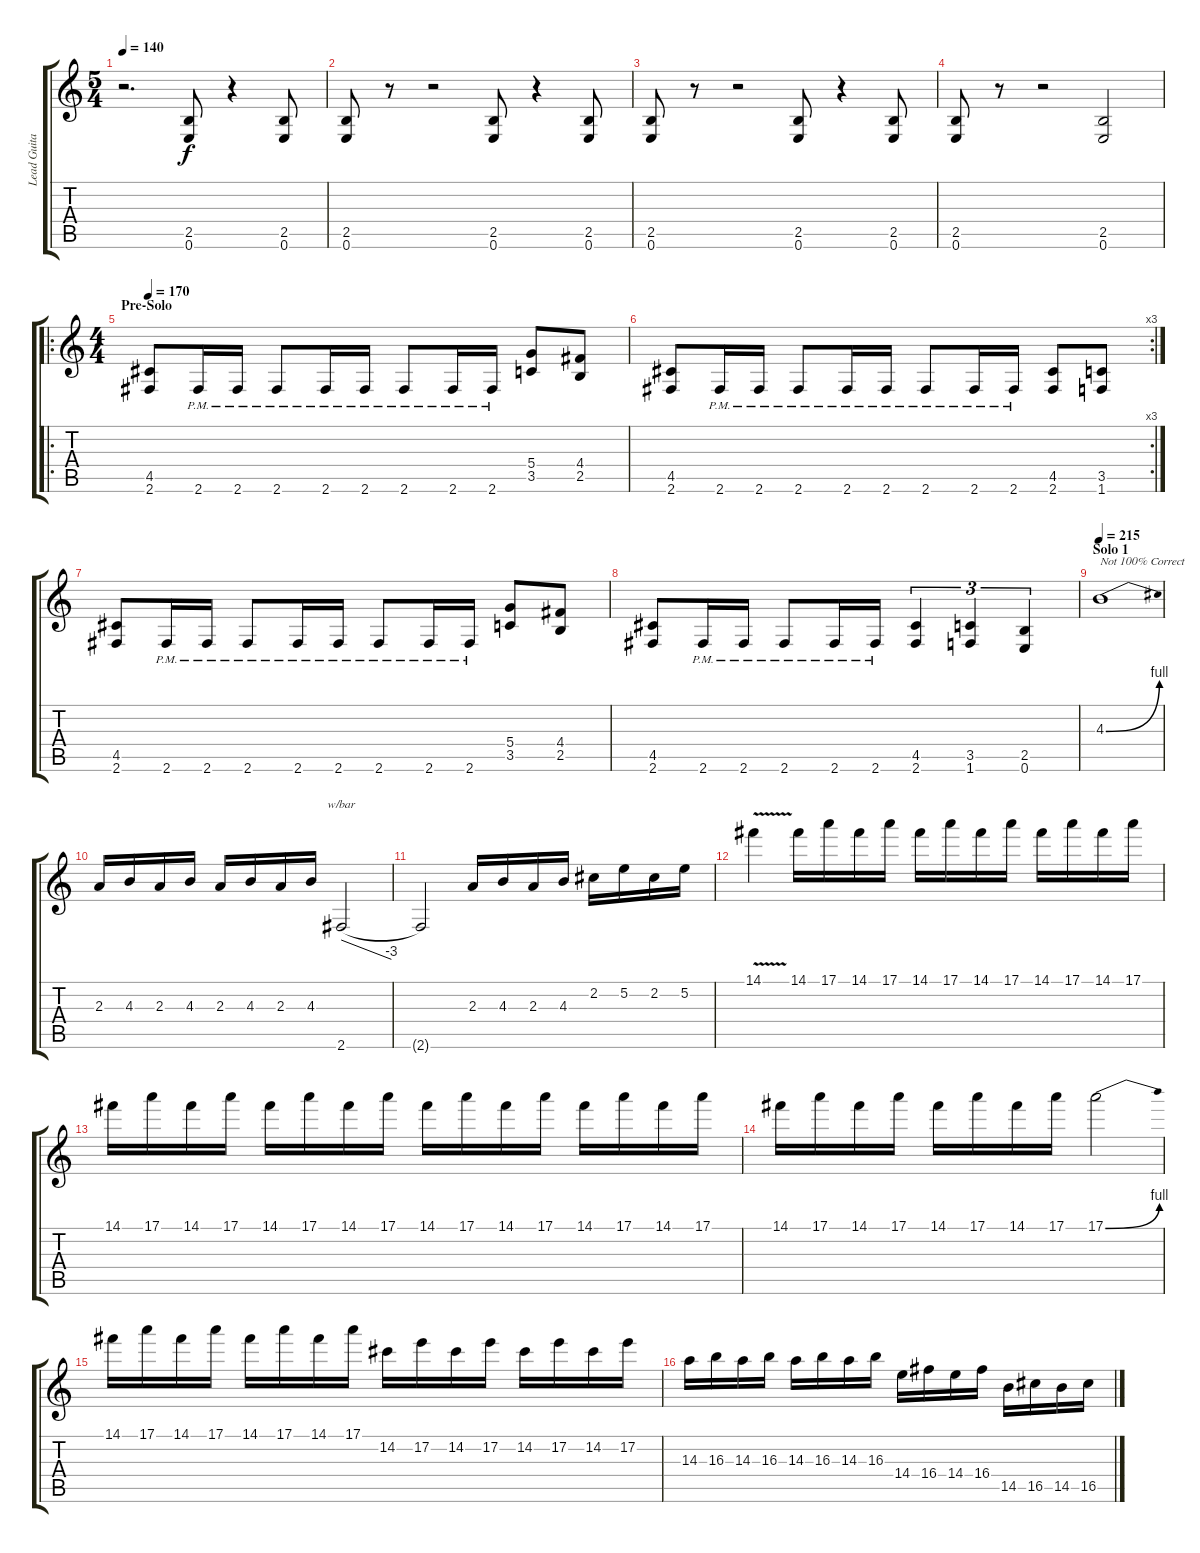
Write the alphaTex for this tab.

\track ("Lead Guitar" "Lead Guita") {instrument distortionguitar}
\staff {score tabs}
\tuning (E4 B3 G3 D3 A2 E2) {hide}
\ts (5 4)
\tempo 140
\clef g2
\ks c
r.2{d dy f} (2.5 0.6).8 r.4 (2.5 0.6).8 |
(2.5 0.6).8 r.8 r.2 (2.5 0.6).8 r.4 (2.5 0.6).8 |
(2.5 0.6).8 r.8 r.2 (2.5 0.6).8 r.4 (2.5 0.6).8 |
(2.5 0.6).8 r.8 r.2 (2.5 0.6).2 |
\ro
\ts (4 4)
\section ("" "Pre-Solo")
\tempo 170
(4.5 2.6).8 2.6{pm}.16 2.6{pm}.16 2.6{pm}.8 2.6{pm}.16 2.6{pm}.16 2.6{pm}.8 2.6{pm}.16 2.6{pm}.16 (5.4 3.5).8 (4.4 2.5).8 |
\rc 3
(4.5 2.6).8 2.6{pm}.16 2.6{pm}.16 2.6{pm}.8 2.6{pm}.16 2.6{pm}.16 2.6{pm}.8 2.6{pm}.16 2.6{pm}.16 (4.5 2.6).8 (3.5 1.6).8 |
(4.5 2.6).8 2.6{pm}.16 2.6{pm}.16 2.6{pm}.8 2.6{pm}.16 2.6{pm}.16 2.6{pm}.8 2.6{pm}.16 2.6{pm}.16 (5.4 3.5).8 (4.4 2.5).8 |
(4.5 2.6).8 2.6{pm}.16 2.6{pm}.16 2.6{pm}.8 2.6{pm}.16 2.6{pm}.16 (4.5 2.6).4{tu (3 2)} (3.5 1.6).4{tu (3 2)} (2.5 0.6).4{tu (3 2)} |
\section ("" "Solo 1")
\tempo 215
4.3{be (bend 0 0 60 4)}.1{txt "Not 100% Correct"} |
2.3.16 4.3.16 2.3.16 4.3.16 2.3.16 4.3.16 2.3.16 4.3.16 2.6.2{tbe (dive default 0 0 60 -12)} |
2.6{t}.2 2.3.16 4.3.16 2.3.16 4.3.16 2.2.16 5.2.16 2.2.16 5.2.16 |
14.1{v}.4 14.1.16 17.1.16 14.1.16 17.1.16 14.1.16 17.1.16 14.1.16 17.1.16 14.1.16 17.1.16 14.1.16 17.1.16 |
14.1.16 17.1.16 14.1.16 17.1.16 14.1.16 17.1.16 14.1.16 17.1.16 14.1.16 17.1.16 14.1.16 17.1.16 14.1.16 17.1.16 14.1.16 17.1.16 |
14.1.16 17.1.16 14.1.16 17.1.16 14.1.16 17.1.16 14.1.16 17.1.16 17.1{be (bend 0 0 60 4)}.2 |
14.1.16 17.1.16 14.1.16 17.1.16 14.1.16 17.1.16 14.1.16 17.1.16 14.2.16 17.2.16 14.2.16 17.2.16 14.2.16 17.2.16 14.2.16 17.2.16 |
14.3.16 16.3.16 14.3.16 16.3.16 14.3.16 16.3.16 14.3.16 16.3.16 14.4.16 16.4.16 14.4.16 16.4.16 14.5.16 16.5.16 14.5.16 16.5.16
